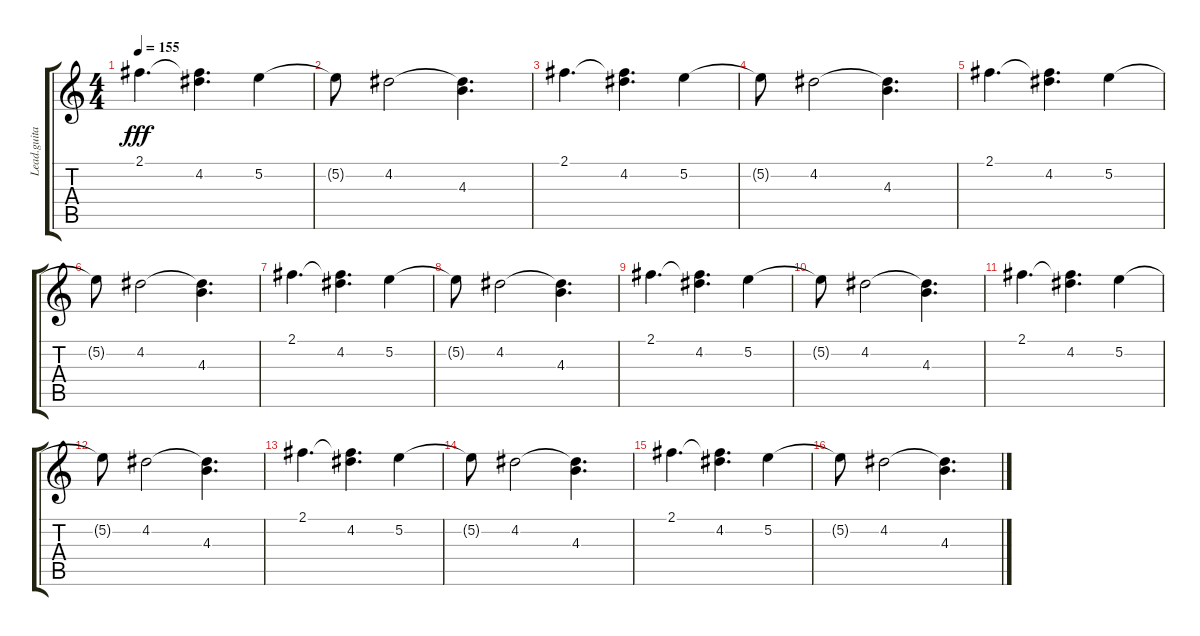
\track ("Lead.guitar" "Lead.guita") {instrument electricguitarclean}
\staff {score tabs}
\tuning (E4 B3 G3 D3 A2 E2) {hide}
\ts (4 4)
\tempo 155
\clef g2
\ks c
2.1.4{d dy fff} (2.1{t} 4.2).4{d} 5.2.4 |
5.2{t}.8 4.2.2 (4.2{t} 4.3).4{d} |
2.1.4{d} (2.1{t} 4.2).4{d} 5.2.4 |
5.2{t}.8 4.2.2 (4.2{t} 4.3).4{d} |
2.1.4{d} (2.1{t} 4.2).4{d} 5.2.4 |
5.2{t}.8 4.2.2 (4.2{t} 4.3).4{d} |
2.1.4{d} (2.1{t} 4.2).4{d} 5.2.4 |
5.2{t}.8 4.2.2 (4.2{t} 4.3).4{d} |
2.1.4{d} (2.1{t} 4.2).4{d} 5.2.4 |
5.2{t}.8 4.2.2 (4.2{t} 4.3).4{d} |
2.1.4{d} (2.1{t} 4.2).4{d} 5.2.4 |
5.2{t}.8 4.2.2 (4.2{t} 4.3).4{d} |
2.1.4{d} (2.1{t} 4.2).4{d} 5.2.4 |
5.2{t}.8 4.2.2 (4.2{t} 4.3).4{d} |
2.1.4{d} (2.1{t} 4.2).4{d} 5.2.4 |
5.2{t}.8 4.2.2 (4.2{t} 4.3).4{d}
